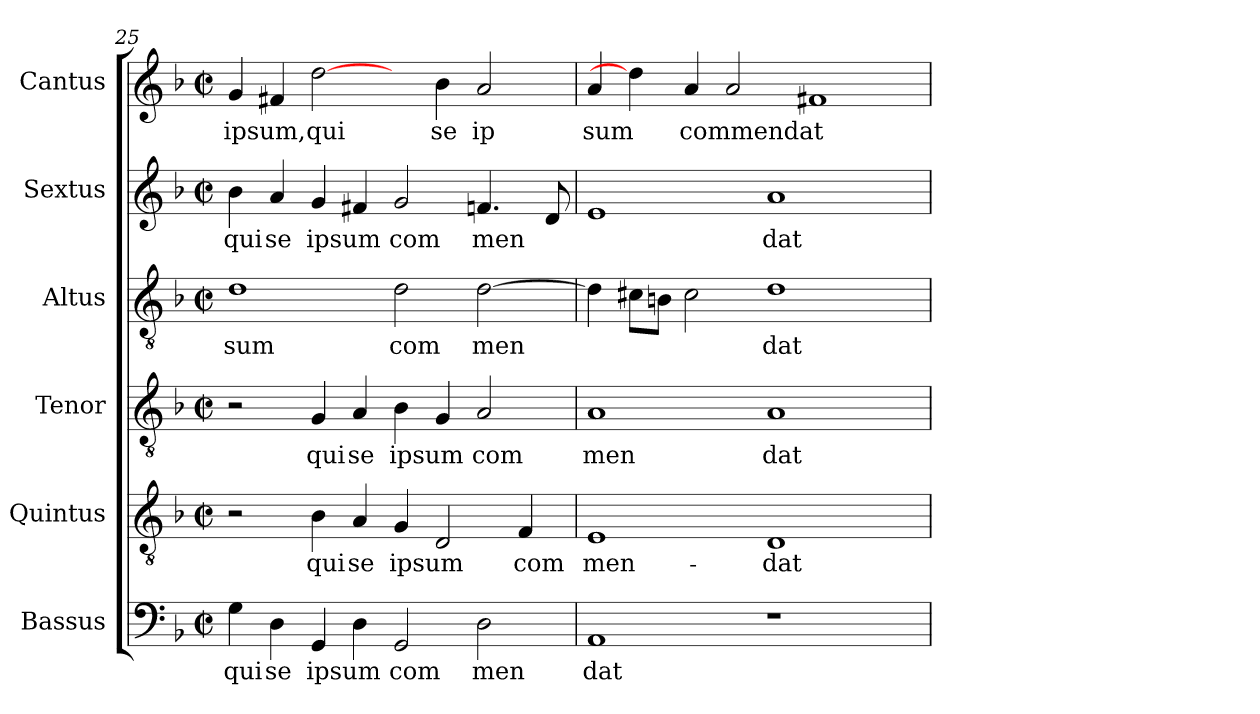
**kern	**text	**kern	**text	**kern	**text	**kern	**text	**kern	**text	**kern	**text
*part6	*part6	*part5	*part5	*part4	*part4	*part3	*part3	*part2	*part2	*part1	*part1
*staff6	*staff6	*staff5	*staff5	*staff4	*staff4	*staff3	*staff3	*staff2	*staff2	*staff1	*staff1
*I"Bassus	*	*I"Quintus	*	*I"Tenor	*	*I"Altus	*	*I"Sextus	*	*I"Cantus	*
*clefF4	*	*clefGv2	*	*clefGv2	*	*clefGv2	*	*clefG2	*	*clefG2	*
*k[b-]	*	*k[b-]	*	*k[b-]	*	*k[b-]	*	*k[b-]	*	*k[b-]	*
*F:	*	*F:	*	*F:	*	*F:	*	*F:	*	*F:	*
*M2/2	*	*M2/2	*	*M2/2	*	*M2/2	*	*M2/2	*	*M2/2	*
*met(c|)	*	*met(c|)	*	*met(c|)	*	*met(c|)	*	*met(c|)	*	*met(c|)	*
=25	=25	=25	=25	=25	=25	=25	=25	=25	=25	=25	=25
!	!LO:LY:b:cj	!	!	!	!	!	!LO:LY:b:cj	!	!LO:LY:b:cj	!	!LO:LY:b
4G\	qui	2r	.	2r	.	1d	sum	4b-\	qui	4g/	ipsum,
!	!LO:LY:b:cj	!	!	!	!	!	!	!	!LO:LY:b:cj	!	!
4D\	se	.	.	.	.	.	.	4a/	se	4f#X/	.
!	!LO:LY:b	!	!LO:LY:b:cj	!	!LO:LY:b:cj	!	!	!	!LO:LY:b	!	!LO:LY:b:cj
4GG/	ipsum	4B-\	qui	4G/	qui	.	.	4g/	ipsum	[2dd\	qui
!	!	!	!LO:LY:b:cj	!	!LO:LY:b:cj	!	!	!	!	!	!
4D\	.	4A/	se	4A/	se	.	.	4f#X/	.	.	.
!	!LO:LY:b:cj	!	!LO:LY:b	!	!LO:LY:b	!	!LO:LY:b:cj	!	!LO:LY:b:cj	!	!
2GG/	com	4G/	ipsum	4B-\	ipsum	2d\	com	2g/	com	4ryy	.
!	!	!	!	!	!	!	!	!	!	!	!LO:LY:b:cj
.	.	2D/	.	4G/	.	.	.	.	.	4b-\	se
!	!LO:LY:b:cj	!	!	!	!LO:LY:b:cj	!	!LO:LY:b	!	!LO:LY:b	!	!LO:LY:b:cj
2D\	men	.	.	2A/	com	[>2d\	men	4.fn/	men	2a/	ip
!	!	!	!LO:LY:b:cj	!	!	!	!	!	!	!	!
.	.	4F/	com	.	.	.	.	.	.	.	.
.	.	.	.	.	.	.	.	8d/	.	.	.
!!LO:LB:g=z
=26	=26	=26	=26	=26	=26	=26	=26	=26	=26	=26	=26
!	!LO:LY:b:cj	!	!LO:LY:b:cj	!	!LO:LY:b:cj	!	!	!	!	!	!LO:LY:b:cj
1AA	dat	1E	men-	1A	men	4d\]	.	1e	.	4a/	sum
.	.	.	.	.	.	8c#\L	.	.	.	4dd\]	.
.	.	.	.	.	.	8B\J	.	.	.	.	.
!	!	!	!	!	!	!	!	!	!	!	!LO:LY:b
.	.	.	.	.	.	2c#\	.	.	.	4a/	commendat
.	.	.	.	.	.	.	.	.	.	2a/	.
!	!	!	!LO:LY:b:cj	!	!LO:LY:b:cj	!	!LO:LY:b:cj	!	!LO:LY:b:cj	!	!
1r	.	1D	-dat	1A	dat	1d	dat	1a	dat	.	.
.	.	.	.	.	.	.	.	.	.	1f#X	.
4ryy	.	4ryy	.	4ryy	.	4ryy	.	4ryy	.	.	.
=	=	=	=	=	=	=	=	=	=	=	=
*-	*-	*-	*-	*-	*-	*-	*-	*-	*-	*-	*-
